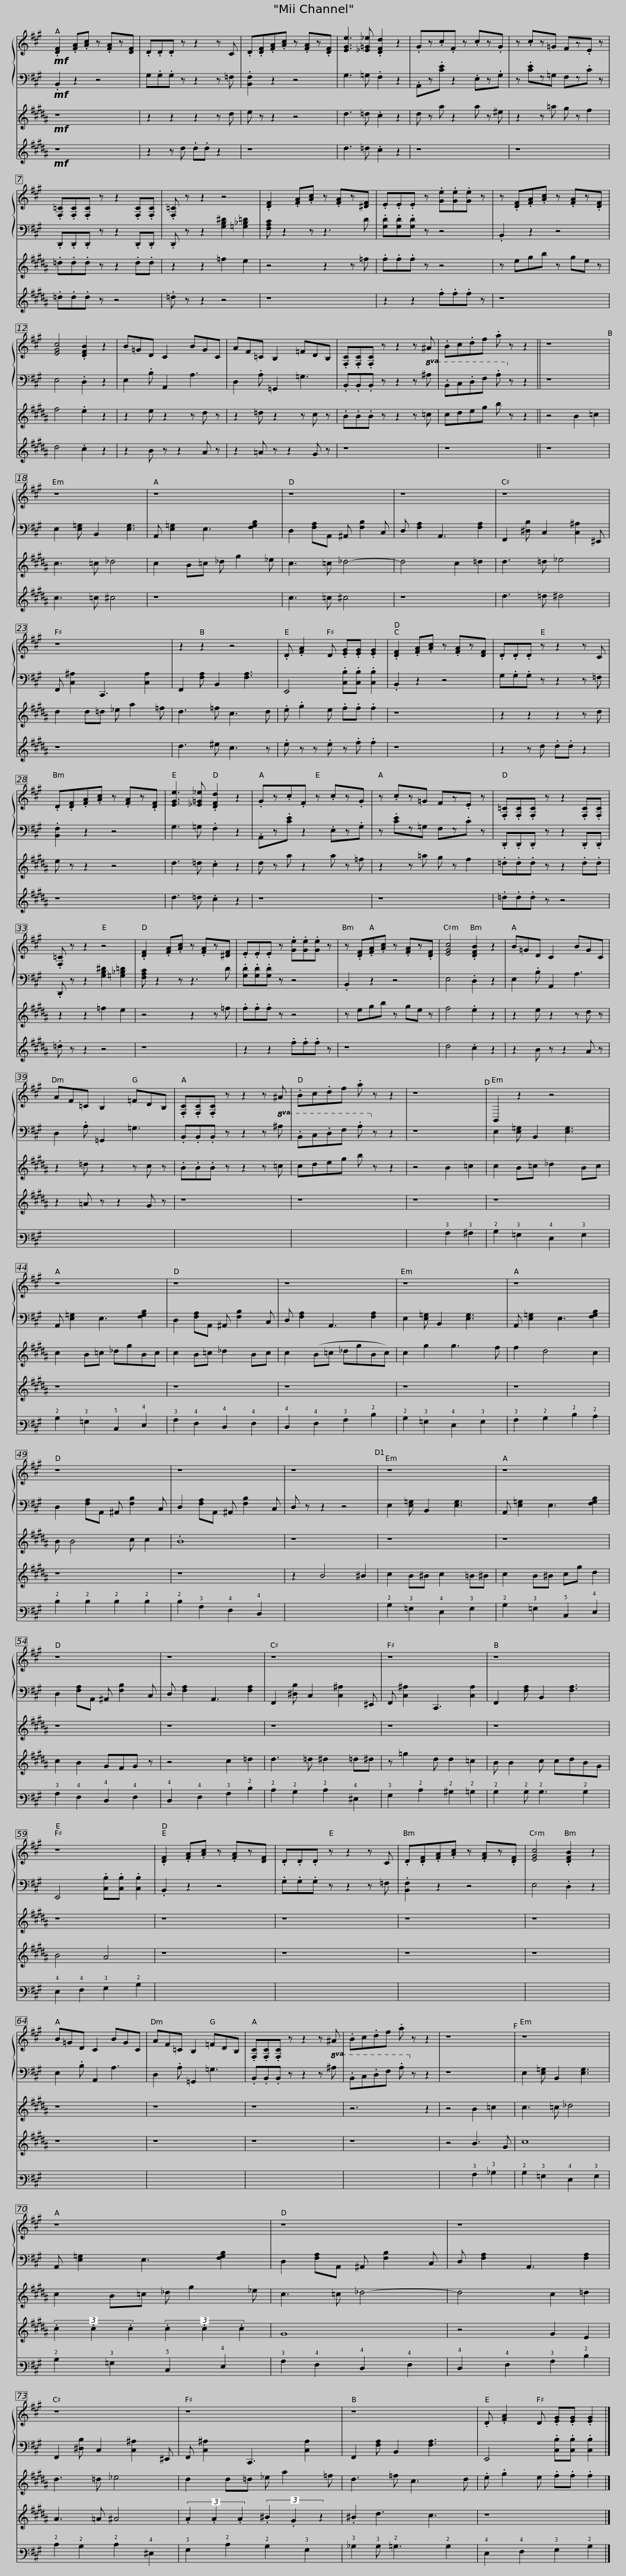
X:1
%%score { 1 | 2 } 3 4 5
L:1/8
M:none
I:linebreak $
K:A
V:1 treble
V:2 bass
V:3 treble transpose=-14
V:4 treble transpose=-2
V:5 tab stafflines=6 strings=E2,A2,D3,G3,B3,E4
V:1
!mf! .[DF]2 .[FA].[Ac] z .[FA]z[DF] | .D.D.D z z2 z C | .D.[DF].[FA].[Ac] z .[FA]z.[DF] | [EGe]3 [_E=G_e] .[DFd]2 z2 |$ .Gz.c.F z .cz.G | %5
 z .cz=G Fz.E z | .[F,=C].[F,C].[F,C] z z2 .[F,C].[F,C] | .[F,=C] z z2 z4 | .[DF]2 .[FA].[Ac] z .[FA]z[^DF] |$ .E.E.E z .[Ge].[Ge].[Ge] z | %10
 z .[DF].[FA].[Ac] z .[FA]z.[DF] | [EGc]4 .[DFB]2 z2 | B=GD C2 BGC | AF=C B,2 =FDB, |$ .[F,C].[F,C].[F,C] z z2 z ^A | %15
 .Bc.df .a z z2 || z8 | z8 | z8 |$ z8 | %20
 z8 | z8 | z8 | z2 z2 z4 |$ .D .[FA]2 D .[EG].[EG] .[EG]2 | %25
 .[DF]2 .[FA].[Ac] z .[FA]z[DF] | .D.D.D z z2 z C | .D.[DF].[FA].[Ac] z .[FA]z.[DF] | [EGe]3 [_E=G_e] .[DFd]2 z2 | .Gz.c.F z .cz.G |$ %30
 z .cz=G Fz.E z | .[F,=C].[F,C].[F,C] z z2 .[F,C].[F,C] | .[F,=C] z z2 z4 | .[DF]2 .[FA].[Ac] z .[FA]z[^DF] | .E.E.E z .[Ge].[Ge].[Ge] z |$ %35
 z .[DF].[FA].[Ac] z .[FA]z.[DF] | [EGc]4 .[DFB]2 z2 | B=GD C2 BGC | AF=C B,2 =FDB, | .[F,C].[F,C].[F,C] z z2 z ^A |$ %40
 .Bc.df .a z z2 | z8 | B,,2 z2 z4 | z8 | z8 |$ %45
 z8 | z8 | z8 | z8 | z8 |$ %50
 z8 | z8 | z8 | z8 | z8 |$ %55
 z8 | z8 | z8 | z8 | .[DF]2 .[FA].[Ac] z .[FA]z[DF] |$ %60
 .D.D.D z z2 z C | .D.[DF].[FA].[Ac] z .[FA]z.[DF] | [EGc]4 .[DFB]2 z2 | B=GD C2 BGC | AF=C B,2 =FDB, |$ %65
 .[F,C].[F,C].[F,C] z z2 z ^A | .Bc.df .a z z2 | z8 | z8 | z8 |$ %70
 z8 | z8 | z8 | z8 |$ z8 | %75
 .D .[FA]2 D .[EG].[EG] .[EG]2 |] %76
V:2
!mf! .B,,2 z2 z4 | G,.G,.G, z z2 z =F, | .[B,,F,]2 z2 z4 | G,3 =G, .F,2 z2 |$ .A,,z.[CE] z2 .E,z.G, | %5
 z .[CE]z=G, F,z.C z | .D,,.D,,.D,, z z2 .D,,.D,, | .D,, z z2 [G,B,^D]2 [=G,_B,=D]2 | [F,A,C] z2 z z3 D |$ .[G,D].[G,D].[G,D] z z4 | %10
 .B,,2 z2 z4 | E,4 .D,2 z2 | E,2 .B, A,,2 A,3 | D,2 .A, =G,,2 =G,3 |$ .B,,.B,,.B,, z z2 z!8va(! ^A, | %15
 .B,C.DF .A!8va)! z z2 || z8 | E,2 [E,=G,] B,,2 [E,G,]3 | A,, [E,=G,]2 E,3 [F,G,B,]2 |$ D,2 [F,A,]A,, ^A,, [F,B,]2 C, | %20
 D, [F,A,]2 A,,3 [F,A,]2 | F,,2 [^D,B,] C,2 [C,^A,]2 ^E,, | F,, [C,^A,]2 C,,3 [C,A,]2 | F,,2 [F,A,] B,,2 [F,A,]3 |$ E,,4 .[C,B,].[C,B,] .[C,B,]2 | %25
 .B,,2 z2 z4 | G,.G,.G, z z2 z =F, | .[B,,F,]2 z2 z4 | G,3 =G, .F,2 z2 | .A,,z.[CE] z2 .E,z.G, |$ %30
 z .[CE]z=G, F,z.C z | .D,,.D,,.D,, z z2 .D,,.D,, | .D,, z z2 [G,B,^D]2 [=G,_B,=D]2 | [F,A,C] z2 z z3 D | .[G,D].[G,D].[G,D] z z4 |$ %35
 .B,,2 z2 z4 | E,4 .D,2 z2 | E,2 .B, A,,2 A,3 | D,2 .A, =G,,2 =G,3 | .B,,.B,,.B,, z z2 z!8va(! ^A, |$ %40
 .B,C.DF .A!8va)! z z2 | z8 | E,2 [E,=G,] B,,2 [E,G,]3 | A,, [E,=G,]2 E,3 [F,G,B,]2 | D,2 [F,A,]A,, ^A,, [F,B,]2 C, |$ %45
 D, [F,A,]2 A,,3 [F,A,]2 | E,2 [E,=G,] B,,2 [E,G,]3 | A,, [E,=G,]2 E,3 [F,G,B,]2 | D,2 [F,A,]A,, ^A,, [F,B,]2 C, | D,2 [F,A,]A,, ^A,, [F,B,]2 C, |$ %50
 D, z z2 z4 | E,2 [E,=G,] B,,2 [E,G,]3 | A,, [E,=G,]2 E,3 [F,G,B,]2 | D,2 [F,A,]A,, ^A,, [F,B,]2 C, | D, [F,A,]2 A,,3 [F,A,]2 |$ %55
 F,,2 [^D,B,] C,2 [C,^A,]2 ^E,, | F,, [C,^A,]2 C,,3 [C,A,]2 | F,,2 [F,A,] B,,2 [F,A,]3 | E,,4 .[C,B,].[C,B,] .[C,B,]2 | .B,,2 z2 z4 |$ %60
 .G,.G,.G, z z2 z =F, | .[B,,F,]2 z2 z4 | E,4 .D,2 z2 | E,2 .B, A,,2 A,3 | D,2 .A, =G,,2 =G,3 |$ %65
 .B,,.B,,.B,, z z2 z!8va(! ^A, | .B,C.DF .A!8va)! z z2 | z8 | E,2 [E,=G,] B,,2 [E,G,]3 | A,, [E,=G,]2 E,3 [F,G,B,]2 |$ %70
 D,2 [F,A,]A,, ^A,, [F,B,]2 C, | D, [F,A,]2 A,,3 [F,A,]2 | F,,2 [^D,B,] C,2 [C,^A,]2 ^E,, | F,, [C,^A,]2 C,,3 [C,A,]2 |$ F,,2 [F,A,] B,,2 [F,A,]3 | %75
 E,,4 .[C,B,].[C,B,] .[C,B,]2 |] %76
V:3
[K:B]!mf! z8 | z2 z2 z2 z d | e z z2 z4 | d3 =d .c2 z2 |$ d z a z2 a z ^e | %5
 z2 z =a g z f2 | .=d.d.d z z2 .d.d | z2 z2 =f2 e2 | z4 z2 z =f |$ .f.f.f z z4 | %10
 z egb z ge z | f4 .e2 z2 | z2 e z2 z d z | z2 =d z2 z c z |$ .B.B.B z z2 z =c | %15
 cdeg b z z2 || z4 B2 =c2 | c3 =c _d4 | c2 B=c _d g2 _e |$ c3 =c _d4- | %20
 d4 c2 =d2 | d3 =d _e4 | d2 d=d _e a2 =f | d3 =f c3 d |$ .e .g2 e .f.f .f2 | %25
 z8 | z2 z2 z2 z d | e z z2 z4 | d3 =d .c2 z2 | d z a z2 a z =f |$ %30
 z2 z =a g z f2 | .=d.d.d z z2 .d.d | z2 z2 =f2 e2 | z4 z2 z =f | .f.f.f z z4 |$ %35
 z egb z ge z | f4 .e2 z2 | z2 e z2 z d z | z2 =d z2 z c z | .B.B.B z z2 z =c |$ %40
 cdeg b z z2 | z4 B2 =c2 | c2 B=c _d2 Bc | c2 B=c _dgBc | c2 B=c _d2 Bc |$ %45
 c2 (B=c _dgBc) | c2 g2 g3 f | f2 d4 c2 | B B4 c c2 | .B8 |$ %50
 z8 | z8 | z8 | z8 | z8 |$ %55
 z8 | z8 | z8 | z8 | z8 |$ %60
 z8 | z8 | z8 | z8 | z8 |$ %65
 z8 | z6 z2 | z4 B2 =c2 | c3 =c _d4 | c2 B=c _d g2 _e |$ %70
 c3 =c _d4- | d4 c2 =d2 | d3 =d _e4 | d2 d=d _e a2 =f |$ d3 =f c3 d | %75
 .e .g2 e .f.f .f2 |] %76
V:4
[K:B]!mf! z8 | z2 z d .d.d z2 | z8 | d3 =d .c2 z2 |$ z8 | %5
 z8 | .=d.d.d z z4 | .=d z z2 z4 | z8 |$ z2 z2 .f.f.f z | %10
 z8 | d4 .c2 z2 | z2 B z z2 A z | z2 =A z z2 G z |$ z8 | %15
 z8 || z8 | c3 =c ^c4 | z8 |$ c3 =c ^c4 | %20
 z8 | d3 =d ^d4 | z8 | d3 ^e c3 z |$ .e z z .e z .f .f2 | %25
 z8 | z2 z d .d.d z2 | z8 | d3 =d .c2 z2 | z8 |$ %30
 z8 | .=d.d.d z z4 | .=d z z2 z4 | z8 | z2 z2 .f.f.f z |$ %35
 z8 | d4 .c2 z2 | z2 B z z2 A z | z2 =A z z2 G z | z8 |$ %40
 z8 | z8 | z8 | z8 | z8 |$ %45
 z8 | z8 | z8 | z8 | z8 |$ %50
 z2 B4 ^B2 | c2 B^B c2 =B^B | c2 B^B cg d2 | c2 B2 GFG z | z4 c2 =d2 |$ %55
 d3 =d ^d2 =d^d | z =g2 d d2 =c2 | B B2 c cdBG | B4 A4 | z8 |$ %60
 z8 | z8 | z8 | z8 | z8 |$ %65
 z8 | z8 | z4 B3 G | c8 | (3.c2 .c2 .c2 (3.c2 .c2 .c2 |$ %70
 G8 | z4 G2 E2 | A3 =A ^A4 | (3.A2 .A2 .A2 (3.^B2 .G2 z2 |$ .^B2 d3 c3 | %75
 z8 |] %76
V:5
 x8 | x8 | x8 | x8 |$ x8 | %5
 x8 | x8 | x8 | x8 |$ x8 | %10
 x8 | x8 | x8 | x8 |$ x8 | %15
 x8 || x8 | x8 | x8 |$ x8 | %20
 x8 | x8 | x8 | x8 |$ x8 | %25
 x8 | x8 | x8 | x8 | x8 |$ %30
 x8 | x8 | x8 | x8 | x8 |$ %35
 x8 | x8 | x8 | x8 | x8 |$ %40
 x8 | x4 !3!A,2 !3!^A,2 | !2!B,2 !3!=G,2 !4!E,2 !3!G,2 | !2!B,2 !3!=G,2 !5!C,2 !4!E,2 | !3!A,2 !4!F,2 !4!D,2 !4!F,2 |$ %45
 !4!D,2 !4!F,2 !3!A,2 !2!D2 | !2!B,2 !3!=G,2 !4!E,2 !3!G,2 | !3!A,2 !2!B,2 !2!D2 !2!C2 | !2!D2 !2!D2 !2!D2 !2!D2 | !2!D2 !3!A,2 !4!F,2 !4!D,2 |$ %50
 x8 | !2!B,2 !3!=G,2 !4!E,2 !3!G,2 | !2!B,2 !3!=G,2 !5!C,2 !4!E,2 | !3!A,2 !4!F,2 !4!D,2 !4!F,2 | !4!D,2 !4!F,2 !3!A,2 !2!D2 |$ %55
 !2!C2 !2!B,2 !2!C2 !4!^E,2 | !3!G,2 !2!C2 !2!^B,2 !2!=B,2 | !2!B,2 !2!B, !2!B,3 !2!B,2 | !4!E,2 !4!F,2 !3!G,2 !2!B,2 | x8 |$ %60
 x8 | x8 | x8 | x8 | x8 |$ %65
 x8 | x8 | x4 !3!A,2 !3!_B,2 | !2!B,2 !3!=G,2 !4!E,2 !3!G,2 | !2!B,2 !3!=G,2 !5!C,2 !4!E,2 |$ %70
 !3!A,2 !4!F,2 !4!D,2 !4!F,2 | !4!D,2 !4!F,2 !3!A,2 !2!D2 | !2!C2 !2!B,2 !2!C2 !4!^E,2 | !3!G,2 !2!C2 !2!B,2 !3!G,2 |$ !3!_B,2 !3!B, !2!=B,3 !2!B,2 | %75
 !4!E,2 !4!F,2 !3!G,2 !2!B,2 |] %76
